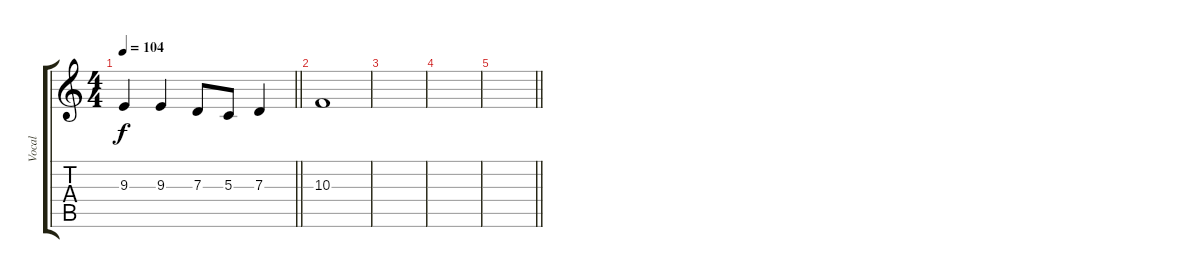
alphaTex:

\track ("Vocal" "Vocal") {instrument altosax}
\staff {score tabs}
\tuning (E4 B3 G3 D3 A2 E2) {hide}
\ts (4 4)
\tempo 104
\clef g2
\barLineRight lightlight
\ks c
9.3.4{dy f} 9.3.4 7.3.8 5.3.8 7.3.4 |
10.3.1 |
|
|
\barLineRight lightlight
